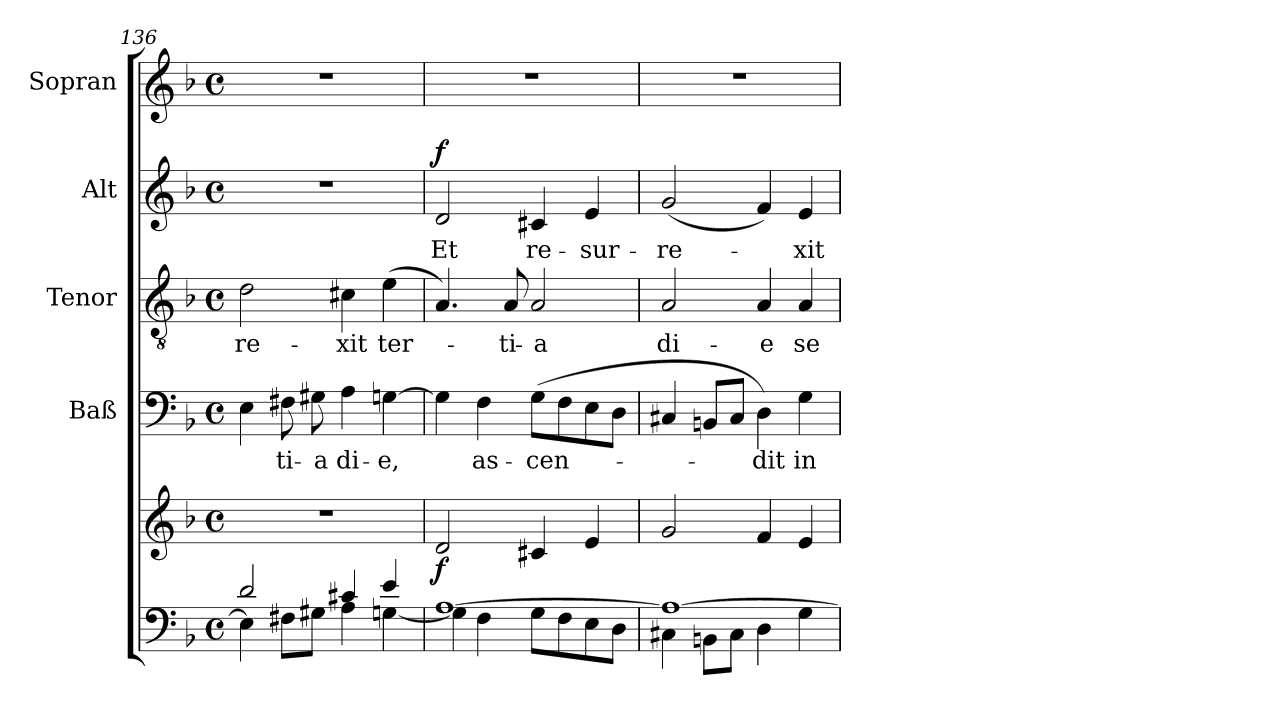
**kern	**kern	**dynam	**kern	**text	**kern	**text	**kern	**text	**dynam	**kern
*part5	*part5	*part5	*part4	*part4	*part3	*part3	*part2	*part2	*part2	*part1
*staff6	*staff5	*staff5/6	*staff4	*staff4	*staff3	*staff3	*staff2	*staff2	*staff2	*staff1
*	*	*	*I"Baß	*	*I"Tenor	*	*I"Alt	*	*	*I"Sopran
*	*	*	*I'Baß	*	*I'Ten	*	*I'Alt	*	*	*I'Sop
*clefF4	*clefG2	*	*clefF4	*	*clefGv2	*	*clefG2	*	*	*clefG2
*k[b-]	*k[b-]	*	*k[b-]	*	*k[b-]	*	*k[b-]	*	*	*k[b-]
*F:	*F:	*	*F:	*	*F:	*	*F:	*	*	*F:
*M4/4	*M4/4	*	*M4/4	*	*M4/4	*	*M4/4	*	*	*M4/4
*met(c)	*met(c)	*	*met(c)	*	*met(c)	*	*met(c)	*	*	*met(c)
=136	=136	=136	=136	=136	=136	=136	=136	=136	=136	=136
*^	*	*	*	*	*	*	*	*	*	*
!	!	!	!	!	!	!	!LO:LY:b	!	!	!	!
2d/	4E\]	1r	.	4E\	.	2d\	-re-	1r	.	.	1r
!	!	!	!	!	!LO:LY:b	!	!	!	!	!	!
.	8F#X\L	.	.	8F#X\	-ti-	.	.	.	.	.	.
!	!	!	!	!	!LO:LY:b	!	!	!	!	!	!
.	8G#X\J	.	.	8G#X\	-a	.	.	.	.	.	.
!	!	!	!	!	!LO:LY:b	!	!LO:LY:b	!	!	!	!
4c#X/	4A\	.	.	4A\	di-	4c#X\	-xit	.	.	.	.
!	!	!	!	!	!LO:LY:b	!	!LO:LY:b	!	!	!	!
4e/	[<4Gn\	.	.	[4Gn\	-e,	(>4e\	ter-	.	.	.	.
=137	=137	=137	=137	=137	=137	=137	=137	=137	=137	=137	=137
!	!	!	!LO:DY:b	!	!	!	!	!	!LO:LY:b	!LO:DY:a	!
[>1A	4G\]	2d/	f	4G\]	.	4.A/)	.	2d/	Et	f	1r
!	!	!	!	!	!LO:LY:b	!	!	!	!	!	!
.	4F\	.	.	4F\	as-	.	.	.	.	.	.
!	!	!	!	!	!	!	!LO:LY:b	!	!	!	!
.	.	.	.	.	.	8A/	-ti-	.	.	.	.
!	!	!	!	!	!LO:LY:b	!	!LO:LY:b	!	!LO:LY:b	!	!
.	8G\L	4c#X/	.	(>8G\L	-cen-	2A/	-a	4c#X/	re-	.	.
.	8F\	.	.	8F\	.	.	.	.	.	.	.
!	!	!	!	!	!	!	!	!	!LO:LY:b	!	!
.	8E\	4e/	.	8E\	.	.	.	4e/	-sur-	.	.
.	8D\J	.	.	8D\J	.	.	.	.	.	.	.
=138	=138	=138	=138	=138	=138	=138	=138	=138	=138	=138	=138
!	!	!	!	!	!	!	!LO:LY:b	!	!LO:LY:b	!	!
1A_	4C#X\	2g/	.	4C#X/	.	2A/	di-	(<2g/	-re-	.	1r
.	8BBn\L	.	.	8BBn/L	.	.	.	.	.	.	.
.	8C#\J	.	.	8C#/J	.	.	.	.	.	.	.
!	!	!	!	!	!LO:LY:b	!	!LO:LY:b	!	!	!	!
.	4D\	4f/	.	4D\)	-dit	4A/	-e	4f/)	.	.	.
!	!	!	!	!	!LO:LY:b	!	!LO:LY:b	!	!LO:LY:b	!	!
.	4G\	4e/	.	4G\	in	4A/	se-	4e/	-xit	.	.
*v	*v	*	*	*	*	*	*	*	*	*	*
=	=	=	=	=	=	=	=	=	=	=
*-	*-	*-	*-	*-	*-	*-	*-	*-	*-	*-
